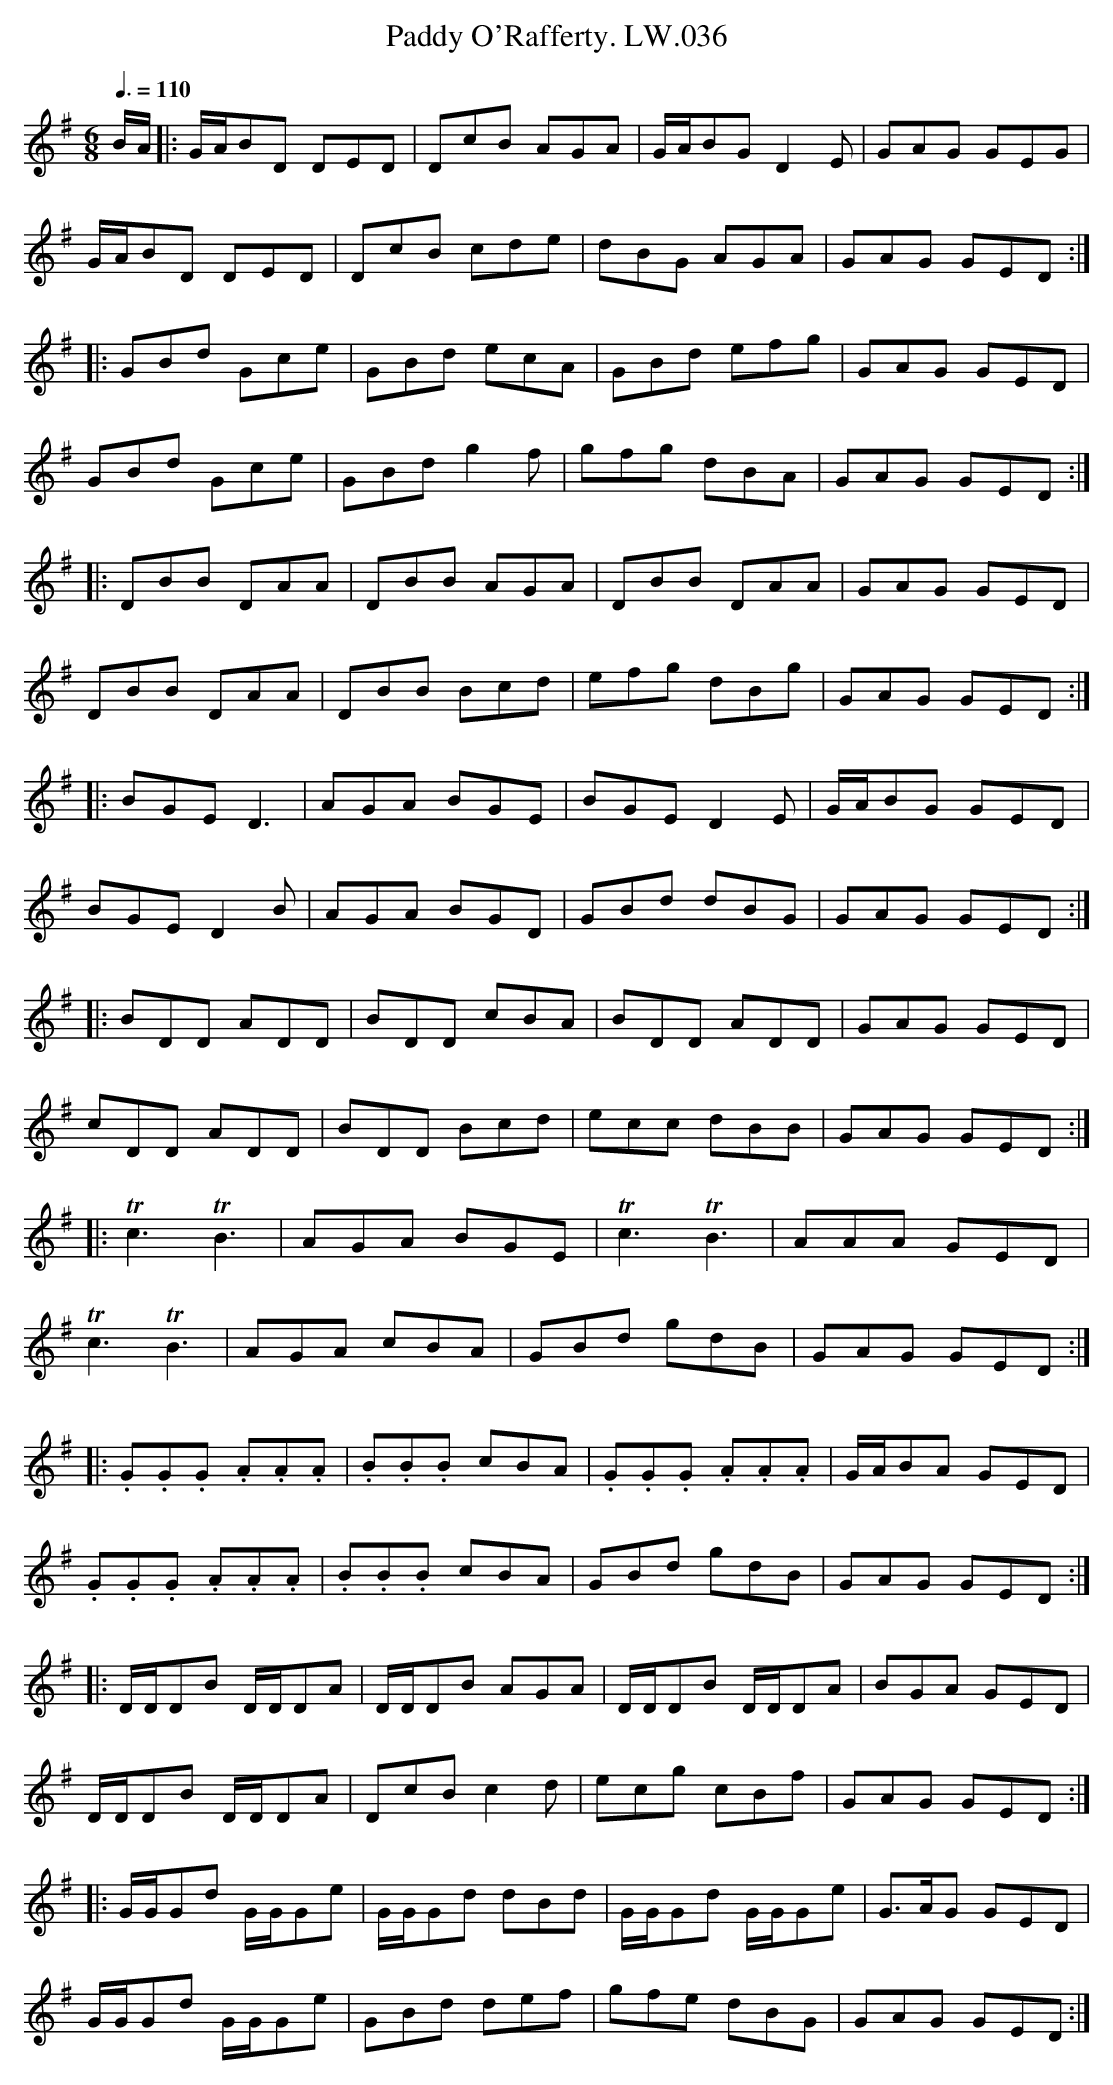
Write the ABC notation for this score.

X:1
T:Paddy O'Rafferty. LW.036
M:6/8
Q:3/8=110
L:1/8
K:G
B/A/ |: G/A/BD DED | DcB AGA | G/A/BG D2E | GAG GEG |
G/A/BD DED | DcB cde | dBG AGA | GAG GED :|
|: GBd Gce | GBd ecA | GBd efg | GAG GED |
GBd Gce | GBd g2f | gfg dBA | GAG GED :|
|: DBB DAA | DBB AGA | DBB DAA | GAG GED |
DBB DAA | DBB Bcd | efg dBg | GAG GED :|
|: BGE D3 | AGA BGE | BGE D2E | G/A/BG GED |
BGE D2B | AGA BGD | GBd dBG | GAG GED :|
|: BDD ADD | BDD cBA | BDD ADD | GAG GED |
cDD ADD | BDD Bcd | ecc dBB | GAG GED :|
|:Tc3 TB3 | AGA BGE | Tc3 TB3 | AAA GED |
Tc3 TB3 | AGA cBA | GBd gdB | GAG GED :|
|: .G.G.G .A.A.A | .B.B.B cBA | .G.G.G .A.A.A | G/A/BA GED |
.G.G.G .A.A.A | .B.B.B cBA | GBd gdB | GAG GED :|
|: D/D/DB D/D/DA | D/D/DB AGA |D/D/DB D/D/DA | BGA GED |
D/D/DB D/D/DA | DcB c2d | ecg cBf | GAG GED :|
|: G/G/Gd G/G/Ge | G/G/Gd dBd | G/G/Gd G/G/Ge | G>AG GED |
G/G/Gd G/G/Ge | GBd def | gfe dBG | GAG GED :|
